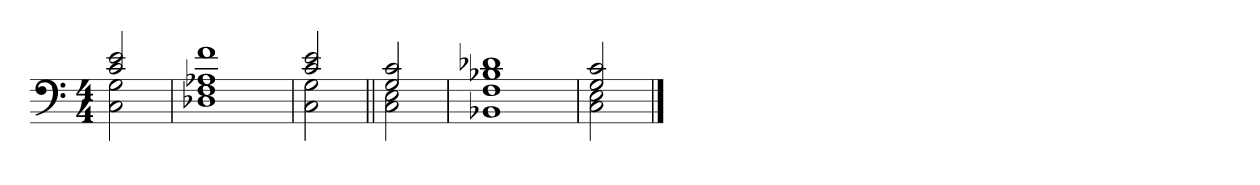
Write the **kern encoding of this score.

**kern
*part1
*staff1
*clefF4
*k[]
*M4/4
=
*^
2c 2e	2C 2G
*v	*v
=1
1D-X 1F 1A-X 1f
=
*^
2c 2e	2C 2G
=2||	=2||
2G 2c	2C 2E
*v	*v
=3
1BB-X 1F 1B-X 1d-X
=4
*^
2G 2c	2C 2E
*v	*v
==
*-
